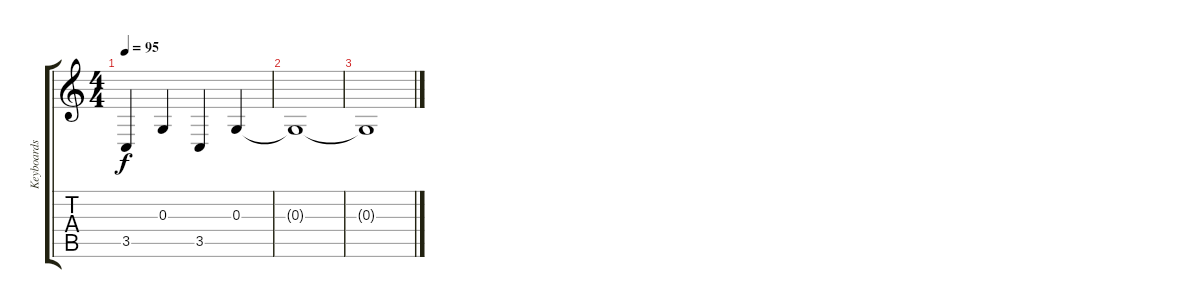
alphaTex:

\track ("Keyboards" "Keyboards") {instrument churchorgan}
\staff {score tabs}
\tuning (E4 B3 G3 D3 A2 E2) {hide}
\ts (4 4)
\tempo 95
\clef g2
\ks c
3.5.4{dy f} 0.3.4 3.5.4 0.3.4 |
0.3{t}.1 |
0.3{t}.1
